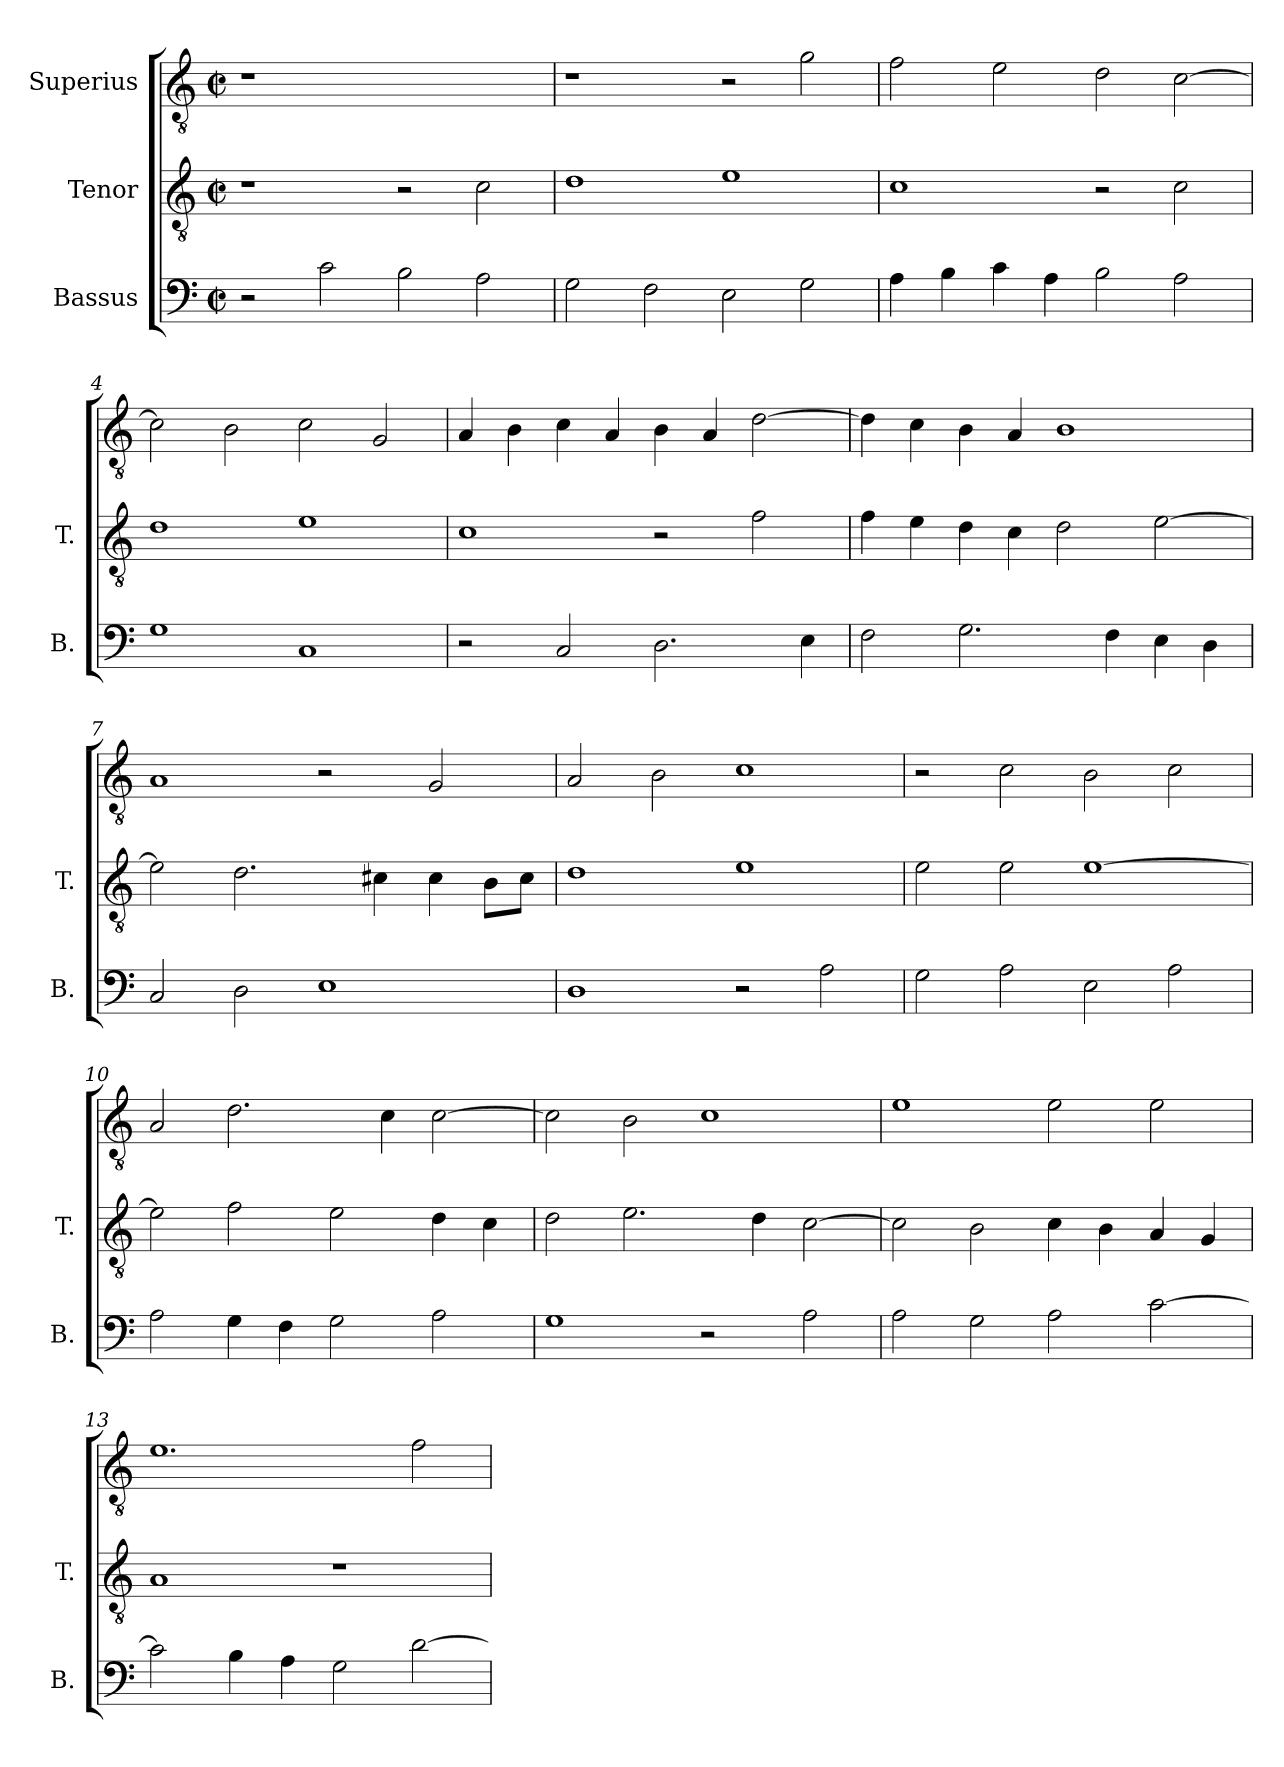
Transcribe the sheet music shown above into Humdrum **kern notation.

**kern	**kern	**kern
*part3	*part2	*part1
*staff3	*staff2	*staff1
*I"Bassus	*I"Tenor	*I"Superius
*I'B.	*I'T.	*
!!LO:PB:g=z
*clefF4	*clefGv2	*clefGv2
*	*ITrd7c12	*ITrd7c12
*k[]	*k[]	*k[]
*C:	*C:	*C:
*M2/2	*M2/2	*M2/2
*met(c|)	*met(c|)	*met(c|)
=1	=1	=1
!	!	!LO:N:vis=1
2r	1r	1r
2ci\	.	.
2Bi\	2r	1ryy
2Ai\	2Ci\	.
=2	=2	=2
2Gi\	1Di	1r
2Fi\	.	.
2Ei\	1Ei	2r
2Gi\	.	2Gi\
=3	=3	=3
4Ai\	1Ci	2Fi\
4Bi\	.	.
4ci\	.	2Ei\
4Ai\	.	.
2Bi\	2r	2Di\
2Ai\	2Ci\	[>2Ci\
=4	=4	=4
1Gi	1Di	2Ci\]
.	.	2BBi\
1Ci	1Ei	2Ci\
.	.	2GGi/
!!LO:LB:g=z
=5	=5	=5
2r	1Ci	4AAi/
.	.	4BBi\
2Ci/	.	4Ci\
.	.	4AAi/
2.Di\	2r	4BBi\
.	.	4AAi/
.	2Fi\	[>2Di\
4Ei\	.	.
=6	=6	=6
2Fi\	4Fi\	4Di\]
.	4Ei\	4Ci\
2.Gi\	4Di\	4BBi\
.	4Ci\	4AAi/
.	2Di\	1BBi
4Fi\	.	.
4Ei\	[>2Ei\	.
4Di\	.	.
=7	=7	=7
2Ci/	2Ei\]	1AAi
2Di\	2.Di\	.
1Ei	.	2r
.	4C#Xi\	.
.	4C#i\	2GGi/
.	8BBi\L	.
.	8C#i\J	.
=8	=8	=8
1Di	1Di	2AAi/
.	.	2BBi\
2r	1Ei	1Ci
2Ai\	.	.
!!LO:LB:g=z
=9	=9	=9
2Gi\	2Ei\	2r
2Ai\	2Ei\	2Ci\
2Ei\	[>1Ei	2BBi\
2Ai\	.	2Ci\
=10	=10	=10
2Ai\	2Ei\]	2AAi/
4Gi\	2Fi\	2.Di\
4Fi\	.	.
2Gi\	2Ei\	.
.	.	4Ci\
2Ai\	4Di\	[>2Ci\
.	4Ci\	.
=11	=11	=11
1Gi	2Di\	2Ci\]
.	2.Ei\	2BBi\
2r	.	1Ci
.	4Di\	.
2Ai\	[>2Ci\	.
=12	=12	=12
2Ai\	2Ci\]	1Ei
2Gi\	2BBi\	.
2Ai\	4Ci\	2Ei\
.	4BBi\	.
[>2ci\	4AAi/	2Ei\
.	4GGi/	.
=13	=13	=13
2ci\]	1AAi	1.Ei
4Bi\	.	.
4Ai\	.	.
2Gi\	1r	.
[>2di\	.	2Fi\
=	=	=
*-	*-	*-
